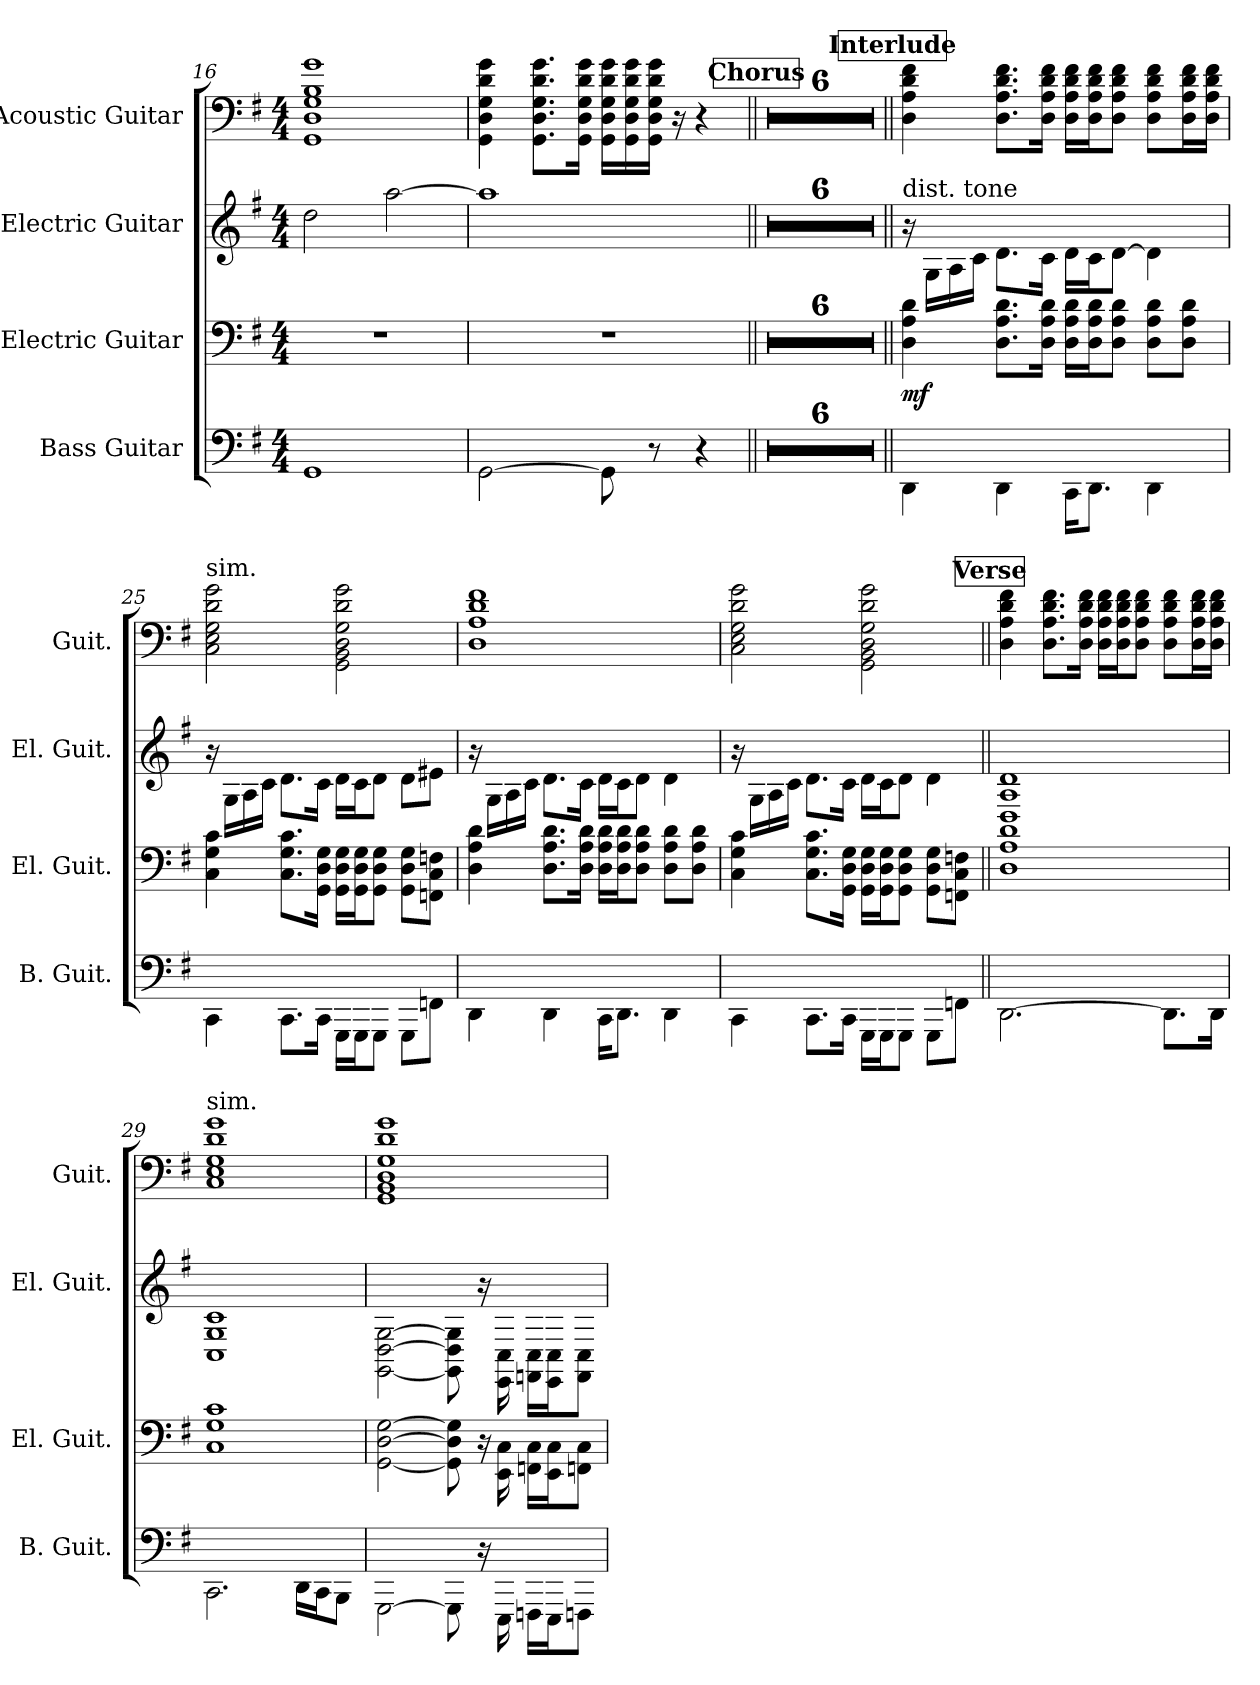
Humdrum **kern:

**kern	**kern	**dynam	**kern	**kern
*part4	*part3	*part3	*part2	*part1
*staff4	*staff3	*staff3	*staff2	*staff1
*I"Bass Guitar	*I"Electric Guitar	*	*I"Electric Guitar	*I"Acoustic Guitar
*I'B. Guit.	*I'El. Guit.	*	*I'El. Guit.	*I'Guit.
*	*	*	*	*
*ITrd7c12	*	*	*	*
*k[f#]	*k[f#]	*	*k[f#]	*k[f#]
*M4/4	*M4/4	*	*M4/4	*M4/4
=16	=16	=16	=16	=16
1GGG	1r	.	2dd\	1GG 1D 1G 1B 1g
.	.	.	[2aa\	.
=17	=17	=17	=17	=17
[2GGG\	1r	.	1aa]	4GG\ 4D\ 4G\ 4d\ 4g\
.	.	.	.	8.GG\ 8.D\ 8.G\ 8.d\ 8.g\L
.	.	.	.	16GG\ 16D\ 16G\ 16d\ 16g\Jk
8GGG\]	.	.	.	16GG\ 16D\ 16G\ 16d\ 16g\LL
.	.	.	.	16GG\ 16D\ 16G\ 16d\ 16g\
8r	.	.	.	16GG\ 16D\ 16G\ 16d\ 16g\JJ
.	.	.	.	16r
4r	.	.	.	4r
!!LO:REH:place=s1:a:B:fs=14:t=Chorus
=18||	=18||	=18||	=18||	=18||
1r	1r	.	1r	1r
=19	=19	=19	=19	=19
1r	1r	.	1r	1r
=20	=20	=20	=20	=20
1r	1r	.	1r	1r
=21	=21	=21	=21	=21
1r	1r	.	1r	1r
=22	=22	=22	=22	=22
1r	1r	.	1r	1r
!!LO:PB:g=z
=23	=23	=23	=23	=23
1r	1r	.	1r	1r
!!LO:REH:place=s1:a:B:fs=14:t=Interlude
=24||	=24||	=24||	=24||	=24||
!	!	!	!LO:TX:a:t=dist. tone	!
!	!	!LO:DY:b	!	!
4DDD\	4D\ 4A\ 4d\	mf	16r	4D\ 4A\ 4d\ 4f#\
.	.	.	16G\LL	.
.	.	.	16A\	.
.	.	.	16c\JJ	.
4DDD\	8.D\ 8.A\ 8.d\L	.	8.d\L	8.D\ 8.A\ 8.d\ 8.f#\L
.	16D\ 16A\ 16d\Jk	.	16c\Jk	16D\ 16A\ 16d\ 16f#\Jk
16CCC\KL	16D\ 16A\ 16d\LL	.	16d\LL	16D\ 16A\ 16d\ 16f#\LL
8.DDD\J	16D\ 16A\ 16d\J	.	16c\J	16D\ 16A\ 16d\ 16f#\J
.	8D\ 8A\ 8d\J	.	[8d\J	8D\ 8A\ 8d\ 8f#\J
4DDD\	8D\ 8A\ 8d\L	.	4d\]	8D\ 8A\ 8d\ 8f#\L
.	8D\ 8A\ 8d\J	.	.	16D\ 16A\ 16d\ 16f#\L
.	.	.	.	16D\ 16A\ 16d\ 16f#\JJ
=25	=25	=25	=25	=25
!	!	!	!	!LO:TX:a:t=sim.
4CCC\	4C\ 4G\ 4c\	.	16r	2C\ 2E\ 2G\ 2d\ 2g\
.	.	.	16G\LL	.
.	.	.	16A\	.
.	.	.	16c\JJ	.
8.CCC\L	8.C\ 8.G\ 8.c\L	.	8.d\L	.
16CCC\Jk	16GG\ 16D\ 16G\Jk	.	16c\Jk	.
16GGGG\LL	16GG\ 16D\ 16G\LL	.	16d\LL	2GG\ 2BB\ 2D\ 2G\ 2d\ 2g\
16GGGG\J	16GG\ 16D\ 16G\J	.	16c\J	.
8GGGG\J	8GG\ 8D\ 8G\J	.	8d\J	.
8GGGG\L	8GG\ 8D\ 8G\L	.	8d\L	.
8FFFn\J	8FFn\ 8C\ 8Fn\J	.	8e#\J	.
=26	=26	=26	=26	=26
4DDD\	4D\ 4A\ 4d\	.	16r	1D 1A 1d 1f#
.	.	.	16G\LL	.
.	.	.	16A\	.
.	.	.	16c\JJ	.
4DDD\	8.D\ 8.A\ 8.d\L	.	8.d\L	.
.	16D\ 16A\ 16d\Jk	.	16c\Jk	.
16CCC\KL	16D\ 16A\ 16d\LL	.	16d\LL	.
8.DDD\J	16D\ 16A\ 16d\J	.	16c\J	.
.	8D\ 8A\ 8d\J	.	8d\J	.
4DDD\	8D\ 8A\ 8d\L	.	4d\	.
.	8D\ 8A\ 8d\J	.	.	.
!!LO:LB:g=z
=27	=27	=27	=27	=27
4CCC\	4C\ 4G\ 4c\	.	16r	2C\ 2E\ 2G\ 2d\ 2g\
.	.	.	16G\LL	.
.	.	.	16A\	.
.	.	.	16c\JJ	.
8.CCC\L	8.C\ 8.G\ 8.c\L	.	8.d\L	.
16CCC\Jk	16GG\ 16D\ 16G\Jk	.	16c\Jk	.
16GGGG\LL	16GG\ 16D\ 16G\LL	.	16d\LL	2GG\ 2BB\ 2D\ 2G\ 2d\ 2g\
16GGGG\J	16GG\ 16D\ 16G\J	.	16c\J	.
8GGGG\J	8GG\ 8D\ 8G\J	.	8d\J	.
8GGGG\L	8GG\ 8D\ 8G\L	.	4d\	.
8FFFn\J	8FFn\ 8C\ 8Fn\J	.	.	.
!!LO:REH:place=s1:a:B:fs=14:t=Verse
=28||	=28||	=28||	=28||	=28||
[2.DDD\	1D 1A 1d	.	1D 1A 1d	4D\ 4A\ 4d\ 4f#\
.	.	.	.	8.D\ 8.A\ 8.d\ 8.f#\L
.	.	.	.	16D\ 16A\ 16d\ 16f#\Jk
.	.	.	.	16D\ 16A\ 16d\ 16f#\LL
.	.	.	.	16D\ 16A\ 16d\ 16f#\J
.	.	.	.	8D\ 8A\ 8d\ 8f#\J
8.DDD\L]	.	.	.	8D\ 8A\ 8d\ 8f#\L
.	.	.	.	16D\ 16A\ 16d\ 16f#\L
16DDD\Jk	.	.	.	16D\ 16A\ 16d\ 16f#\JJ
=29	=29	=29	=29	=29
!	!	!	!	!LO:TX:a:t=sim.
2.CCC\	1C 1G 1c	.	1C 1G 1c	1C 1E 1G 1d 1g
16DDD\LL	.	.	.	.
16CCC\J	.	.	.	.
8BBBB\J	.	.	.	.
=30	=30	=30	=30	=30
[2GGGG\	[2GG\ [2D\ [2G\	.	[2GG\ [2D\ [2G\	1GG 1BB 1D 1G 1d 1g
8GGGG\]	8GG\] 8D\] 8G\]	.	8GG\] 8D\] 8G\]	.
16r	16r	.	16r	.
16EEEE\	16EE\ 16C\	.	16EE\ 16C\	.
16FFFFn\LL	16FFn\ 16C\LL	.	16FF\ 16C\LL	.
16EEEE\J	16EE\ 16C\J	.	16EE\ 16C\J	.
8FFFFn\J	8FFn\ 8C\J	.	8FF\ 8C\J	.
=	=	=	=	=
*-	*-	*-	*-	*-
